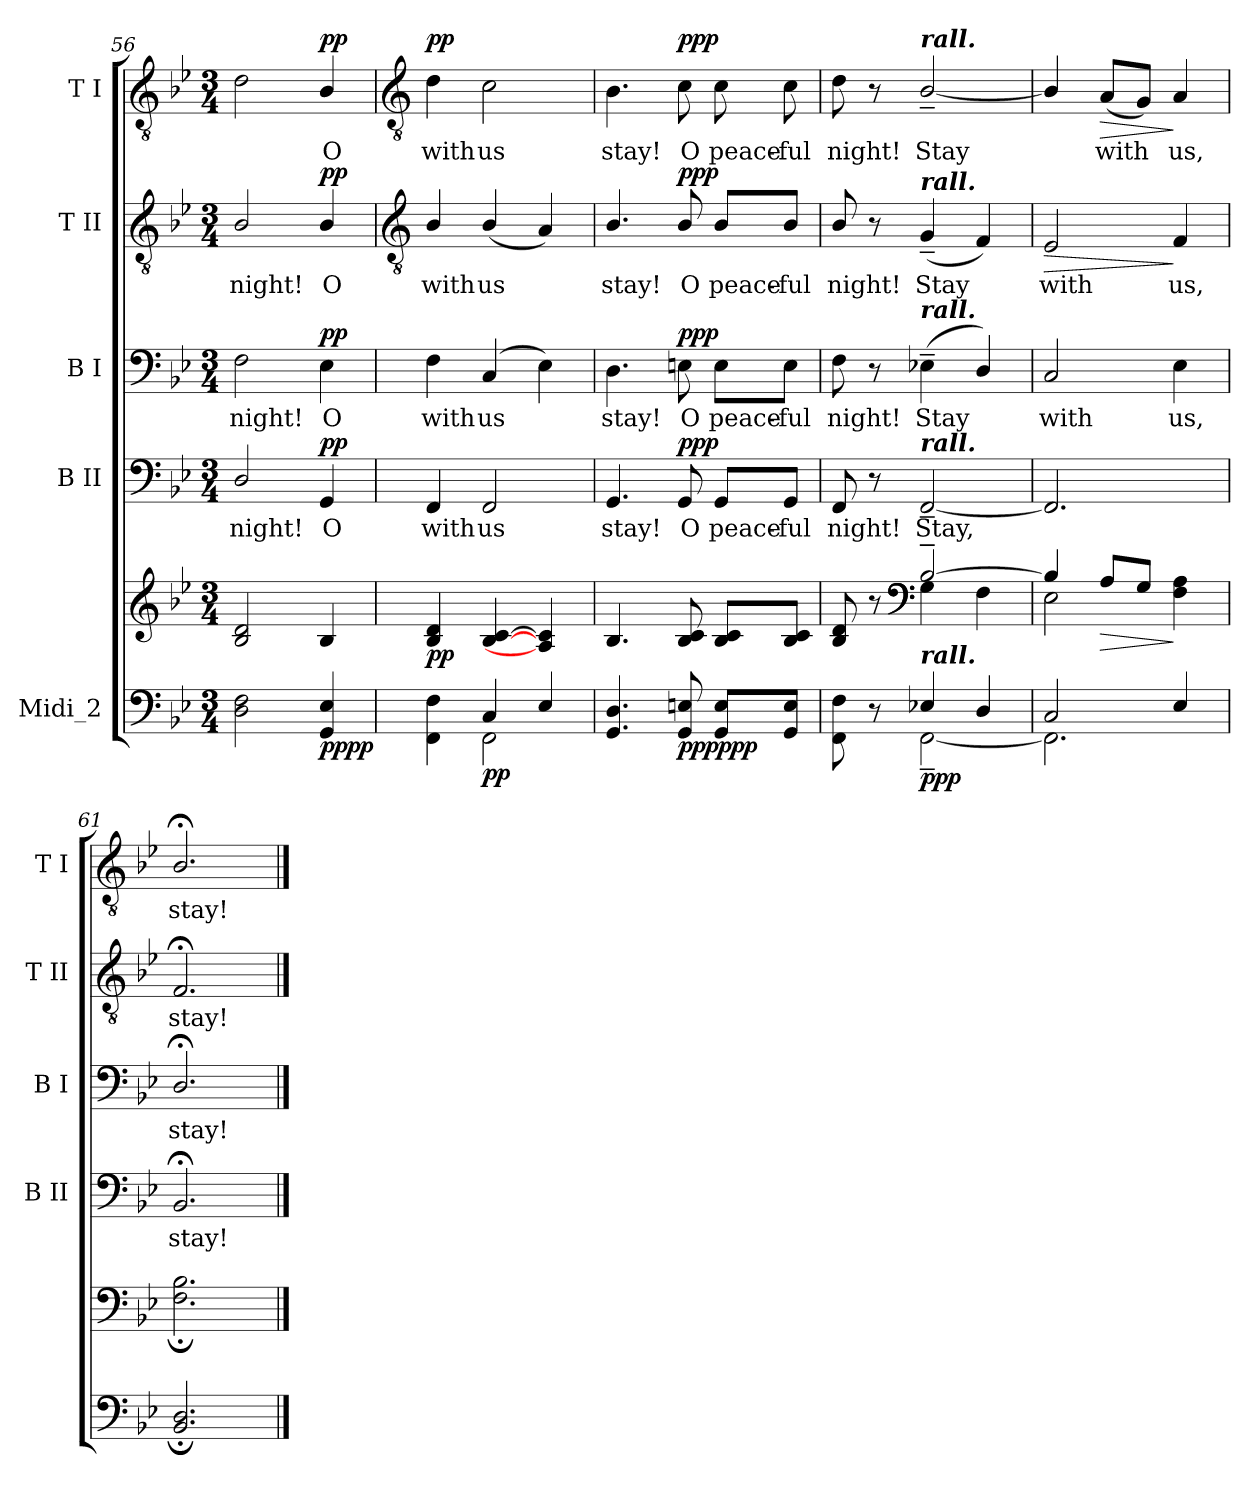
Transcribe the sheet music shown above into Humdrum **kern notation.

**kern	**kern	**dynam	**kern	**text	**dynam	**kern	**text	**dynam	**kern	**text	**dynam	**kern	**text	**dynam
*part5	*part5	*part5	*part4	*part4	*part4	*part3	*part3	*part3	*part2	*part2	*part2	*part1	*part1	*part1
*staff6	*staff5	*staff5/6	*staff4	*staff4	*staff4	*staff3	*staff3	*staff3	*staff2	*staff2	*staff2	*staff1	*staff1	*staff1
*I"Midi_2	*	*	*I"B II	*	*	*I"B I	*	*	*I"T II	*	*	*I"T I	*	*
*	*	*	*I'B II	*	*	*I'B I	*	*	*I'T II	*	*	*I'T I	*	*
*clefF4	*clefG2	*	*clefF4	*	*	*clefF4	*	*	*clefGv2	*	*	*clefGv2	*	*
*k[b-e-]	*k[b-e-]	*	*k[b-e-]	*	*	*k[b-e-]	*	*	*k[b-e-]	*	*	*k[b-e-]	*	*
*B-:	*B-:	*	*B-:	*	*	*B-:	*	*	*B-:	*	*	*B-:	*	*
*M3/4	*M3/4	*	*M3/4	*	*	*M3/4	*	*	*M3/4	*	*	*M3/4	*	*
=56	=56	=56	=56	=56	=56	=56	=56	=56	=56	=56	=56	=56	=56	=56
*^	*^	*	*	*	*	*	*	*	*	*	*	*	*	*
!	!	!	!LO:N:vis=1	!	!	!LO:LY:b	!	!	!LO:LY:b	!	!	!LO:LY:b	!	!	!	!
2.ryy	2D\ 2F\	2B-/ 2d/	2.ryy	.	2D/	night!	.	2F	night!	.	2B-/	night!	.	2d\	.	.
!	!	!	!	!LO:DY:b=2	!	!LO:LY:b	!	!	!LO:LY:b	!	!	!LO:LY:b	!	!	!LO:LY:b	!
!	!	!	!	!LO:DY:n=1:b	!	!	!LO:DY:b	!	!	!LO:DY:b	!	!	!LO:DY:b	!	!	!LO:DY:b
.	4GG/ 4E-/	4B-/	.	pp pp	4GG/	O	pp	4E-	O	pp	4B-/	O	pp	4B-/	O	pp
!!LO:LB:g=z
=57	=57	=57	=57	=57	=57	=57	=57	=57	=57	=57	=57	=57	=57	=57	=57	=57
*	*	*	*	*	*	*	*	*	*	*	*clefGv2	*	*	*clefGv2	*	*
!	!	!	!LO:N:vis=1	!LO:DY:b	!	!LO:LY:b	!	!	!LO:LY:b	!	!	!LO:LY:b	!	!	!LO:LY:b	!LO:DY:b
4ryy	4FF\ 4F\	4B-/ 4d/	2.ryy	pp	4FF	with	.	4F	with	.	4B-/	with	.	4d\	with	pp
!	!	!	!	!LO:DY:b=2	!	!LO:LY:b	!	!	!LO:LY:b	!	!	!LO:LY:b	!	!	!LO:LY:b	!
4C/	2FF\	[4B-/ [4c/	.	pp	2FF	us	.	(<4C	us	.	(<4B-/	us	.	2c\	us	.
4E-/	.	4A/] 4c/]	.	.	.	.	.	4E-\)	.	.	4A)	.	.	.	.	.
=58	=58	=58	=58	=58	=58	=58	=58	=58	=58	=58	=58	=58	=58	=58	=58	=58
!	!	!	!LO:N:vis=1	!	!	!LO:LY:b	!	!	!LO:LY:b	!	!	!LO:LY:b	!	!	!LO:LY:b	!
2.ryy	4.GG/ 4.D/	4.B-/	2.ryy	.	4.GG/	stay!	.	4.D	stay!	.	4.B-/	stay!	.	4.B-\	stay!	.
!	!	!	!	!LO:DY:b=2	!	!LO:LY:b	!	!	!LO:LY:b	!	!	!LO:LY:b	!	!	!LO:LY:b	!
!	!	!	!	!LO:DY:n=1:b	!	!	!LO:DY:b	!	!	!LO:DY:b	!	!	!LO:DY:b	!	!	!LO:DY:b
.	8GG/ 8En/	8B-/ 8c/	.	ppp ppp	8GG/	O	ppp	8En	O	ppp	8B-/	O	ppp	8c\	O	ppp
!	!	!	!	!	!	!LO:LY:b	!	!	!LO:LY:b	!	!	!LO:LY:b	!	!	!LO:LY:b	!
.	8GG/ 8E/L	8B-/ 8c/L	.	.	8GG/L	peace-	.	8E\L	peace-	.	8B-/L	peace-	.	8c\	peace-	.
!	!	!	!	!	!	!LO:LY:b	!	!	!LO:LY:b	!	!	!LO:LY:b	!	!	!LO:LY:b	!
.	8GG/ 8E/J	8B-/ 8c/J	.	.	8GG/J	-ful	.	8E\J	-ful	.	8B-/J	-ful	.	8c\	-ful	.
=59	=59	=59	=59	=59	=59	=59	=59	=59	=59	=59	=59	=59	=59	=59	=59	=59
!	!	!	!	!	!	!LO:LY:b	!	!	!LO:LY:b	!	!	!LO:LY:b	!	!	!LO:LY:b	!
4ryy	8FF\ 8F\	8B-/ 8d/	4ryy	.	8FF	night!	.	8F	night!	.	8B-/	night!	.	8d\	night!	.
.	8r	8r	.	.	8r	.	.	8r	.	.	8r	.	.	8r	.	.
*	*	*clefF4	*	*	*	*	*	*	*	*	*	*	*	*	*	*
!	!	!	!	!	!	!	!	!	!	!	!	!	!	!LO:TX:a:Bi:t=rall.	!	!
!	!	!	!	!	!	!	!	!	!	!	!LO:TX:a:Bi:t=rall.	!	!	!	!	!
!	!	!	!	!	!	!	!	!LO:TX:a:Bi:t=rall.	!	!	!	!	!	!	!	!
!	!	!	!	!	!LO:TX:a:Bi:t=rall.	!	!	!	!	!	!	!	!	!	!	!
!LO:TX:a:Bi:t=rall.	!	!	!	!	!	!	!	!	!	!	!	!	!	!	!	!
!	!	!	!	!LO:DY:b=2	!	!LO:LY:b	!	!	!LO:LY:b	!	!	!LO:LY:b	!	!	!LO:LY:b	!
4E-X/	[2FF~\	[2B-~/	4G\	ppp	[2FF~	Stay,	.	(<4E-X~\	Stay	.	(<4G~	Stay	.	[2B-~/	Stay	.
4D/	.	.	4F\	.	.	.	.	4D/)	.	.	4F)	.	.	.	.	.
=60	=60	=60	=60	=60	=60	=60	=60	=60	=60	=60	=60	=60	=60	=60	=60	=60
!	!	!	!	!	!	!	!	!	!LO:LY:b	!	!	!LO:LY:b	!LO:HP:b	!	!	!
2C/	2.FF\]	4B-/]	2E-\	.	2.FF]	.	.	2C	with	.	2E-	with	>	4B-/]	.	.
!	!	!	!	!LO:HP:b	!	!	!	!	!	!	!	!	!	!	!LO:LY:b	!LO:HP:b
.	.	8A/L	.	>	.	.	.	.	.	.	.	.	.	(<8AL	with	>
.	.	8G/J	.	.	.	.	.	.	.	.	.	.	.	8GJ)	.	.
!	!	!	!	!	!	!	!	!	!LO:LY:b	!	!	!LO:LY:b	!	!	!LO:LY:b	!
4E-/	.	4ryy	4F\ 4A\	]	.	.	.	4E-\	us,	.	4F	us,	]	4A	us,	]
=61	=61	=61	=61	=61	=61	=61	=61	=61	=61	=61	=61	=61	=61	=61	=61	=61
!	!	!	!	!	!	!LO:LY:b	!	!	!LO:LY:b	!	!	!LO:LY:b	!	!	!LO:LY:b	!
2.ryy	2.BB-/; 2.D/;	2.ryy	2.F\;< 2.B-\;<	.	2.BB-;<	stay!	.	2.D;</	stay!	.	2.F;<	stay!	.	2.B-;</	stay!	.
*v	*v	*	*	*	*	*	*	*	*	*	*	*	*	*	*	*
*	*v	*v	*	*	*	*	*	*	*	*	*	*	*	*	*
==	==	==	==	==	==	==	==	==	==	==	==	==	==	==
*-	*-	*-	*-	*-	*-	*-	*-	*-	*-	*-	*-	*-	*-	*-
